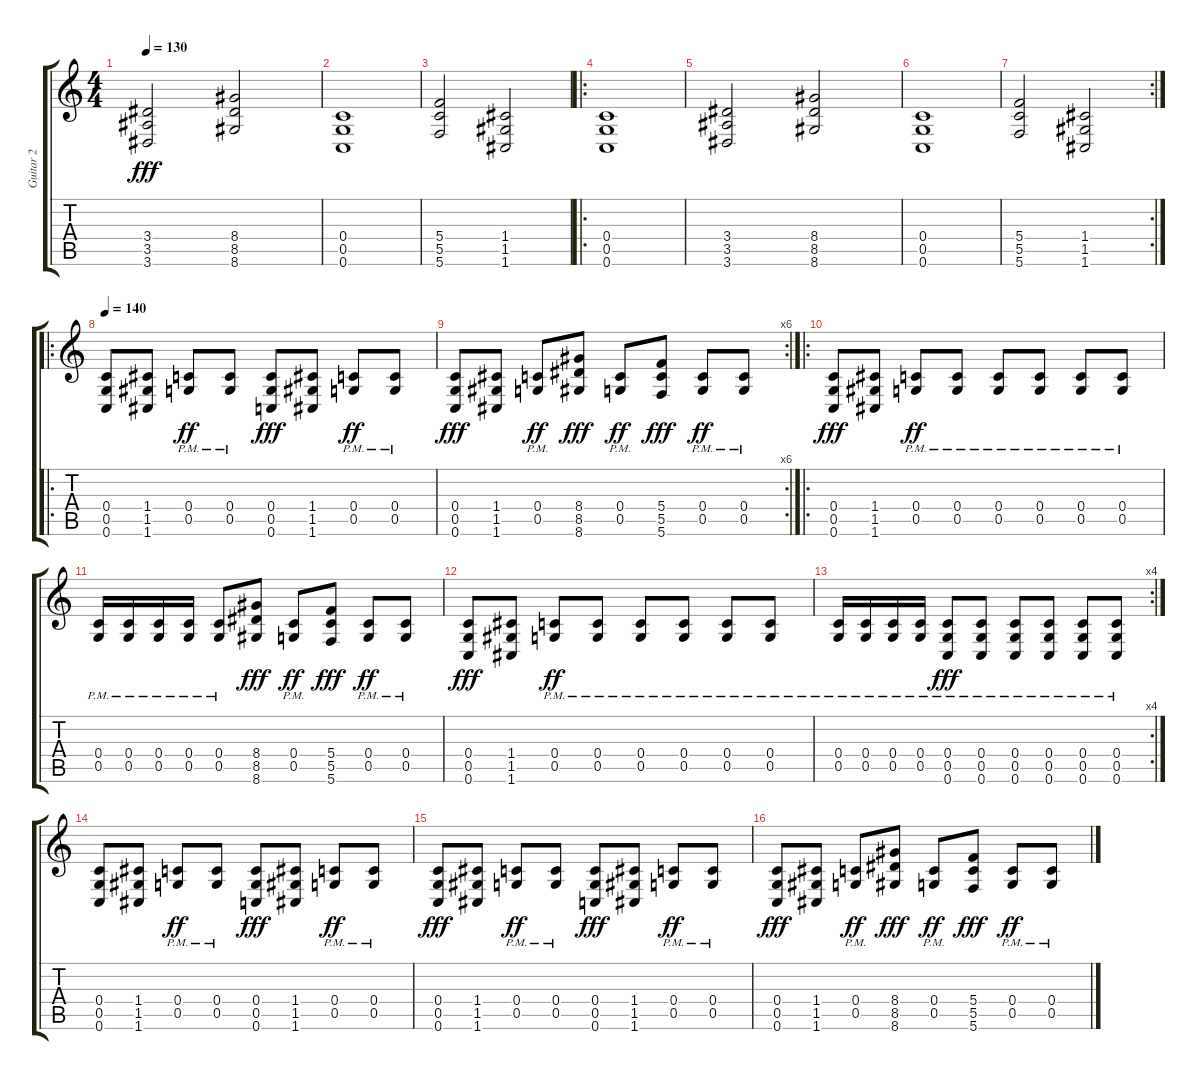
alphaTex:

\track ("Guitar 2" "Guitar 2") {instrument overdrivenguitar}
\staff {score tabs}
\tuning (D4 A3 F3 C3 G2 C2) {hide}
\ts (4 4)
\tempo 130
\clef g2
\ks c
(3.4 3.5 3.6).2{dy fff} (8.4 8.5 8.6).2 |
(0.4 0.5 0.6).1 |
(5.4 5.5 5.6).2 (1.4 1.5 1.6).2 |
\ro
(0.4 0.5 0.6).1 |
(3.4 3.5 3.6).2 (8.4 8.5 8.6).2 |
(0.4 0.5 0.6).1 |
\rc 2
(5.4 5.5 5.6).2 (1.4 1.5 1.6).2 |
\ro
\tempo 140
(0.4 0.5 0.6).8 (1.4 1.5 1.6).8 (0.4{pm} 0.5{pm}).8{dy ff} (0.4{pm} 0.5{pm}).8 (0.4 0.5 0.6).8{dy fff} (1.4 1.5 1.6).8 (0.4{pm} 0.5{pm}).8{dy ff} (0.4{pm} 0.5{pm}).8 |
\rc 6
(0.4 0.5 0.6).8{dy fff} (1.4 1.5 1.6).8 (0.4{pm} 0.5{pm}).8{dy ff} (8.4 8.5 8.6).8{dy fff} (0.4{pm} 0.5{pm}).8{dy ff} (5.4 5.5 5.6).8{dy fff} (0.4{pm} 0.5{pm}).8{dy ff} (0.4{pm} 0.5{pm}).8 |
\ro
(0.4 0.5 0.6).8{dy fff} (1.4 1.5 1.6).8 (0.4{pm} 0.5{pm}).8{dy ff} (0.4{pm} 0.5{pm}).8 (0.4{pm} 0.5{pm}).8 (0.4{pm} 0.5{pm}).8 (0.4{pm} 0.5{pm}).8 (0.4{pm} 0.5{pm}).8 |
(0.4{pm} 0.5{pm}).16 (0.4{pm} 0.5{pm}).16 (0.4{pm} 0.5{pm}).16 (0.4{pm} 0.5{pm}).16 (0.4{pm} 0.5{pm}).8 (8.4 8.5 8.6).8{dy fff} (0.4{pm} 0.5{pm}).8{dy ff} (5.4 5.5 5.6).8{dy fff} (0.4{pm} 0.5{pm}).8{dy ff} (0.4{pm} 0.5{pm}).8 |
(0.4 0.5 0.6).8{dy fff} (1.4 1.5 1.6).8 (0.4{pm} 0.5{pm}).8{dy ff} (0.4{pm} 0.5{pm}).8 (0.4{pm} 0.5{pm}).8 (0.4{pm} 0.5{pm}).8 (0.4{pm} 0.5{pm}).8 (0.4{pm} 0.5{pm}).8 |
\rc 4
(0.4{pm} 0.5{pm}).16 (0.4{pm} 0.5{pm}).16 (0.4{pm} 0.5{pm}).16 (0.4{pm} 0.5{pm}).16 (0.4{pm} 0.5{pm} 0.6{pm}).8{dy fff} (0.4{pm} 0.5{pm} 0.6{pm}).8 (0.4{pm} 0.5{pm} 0.6{pm}).8 (0.4{pm} 0.5{pm} 0.6{pm}).8 (0.4{pm} 0.5{pm} 0.6{pm}).8 (0.4{pm} 0.5{pm} 0.6{pm}).8 |
(0.4 0.5 0.6).8 (1.4 1.5 1.6).8 (0.4{pm} 0.5{pm}).8{dy ff} (0.4{pm} 0.5{pm}).8 (0.4 0.5 0.6).8{dy fff} (1.4 1.5 1.6).8 (0.4{pm} 0.5{pm}).8{dy ff} (0.4{pm} 0.5{pm}).8 |
(0.4 0.5 0.6).8{dy fff} (1.4 1.5 1.6).8 (0.4{pm} 0.5{pm}).8{dy ff} (0.4{pm} 0.5{pm}).8 (0.4 0.5 0.6).8{dy fff} (1.4 1.5 1.6).8 (0.4{pm} 0.5{pm}).8{dy ff} (0.4{pm} 0.5{pm}).8 |
(0.4 0.5 0.6).8{dy fff} (1.4 1.5 1.6).8 (0.4{pm} 0.5{pm}).8{dy ff} (8.4 8.5 8.6).8{dy fff} (0.4{pm} 0.5{pm}).8{dy ff} (5.4 5.5 5.6).8{dy fff} (0.4{pm} 0.5{pm}).8{dy ff} (0.4{pm} 0.5{pm}).8
